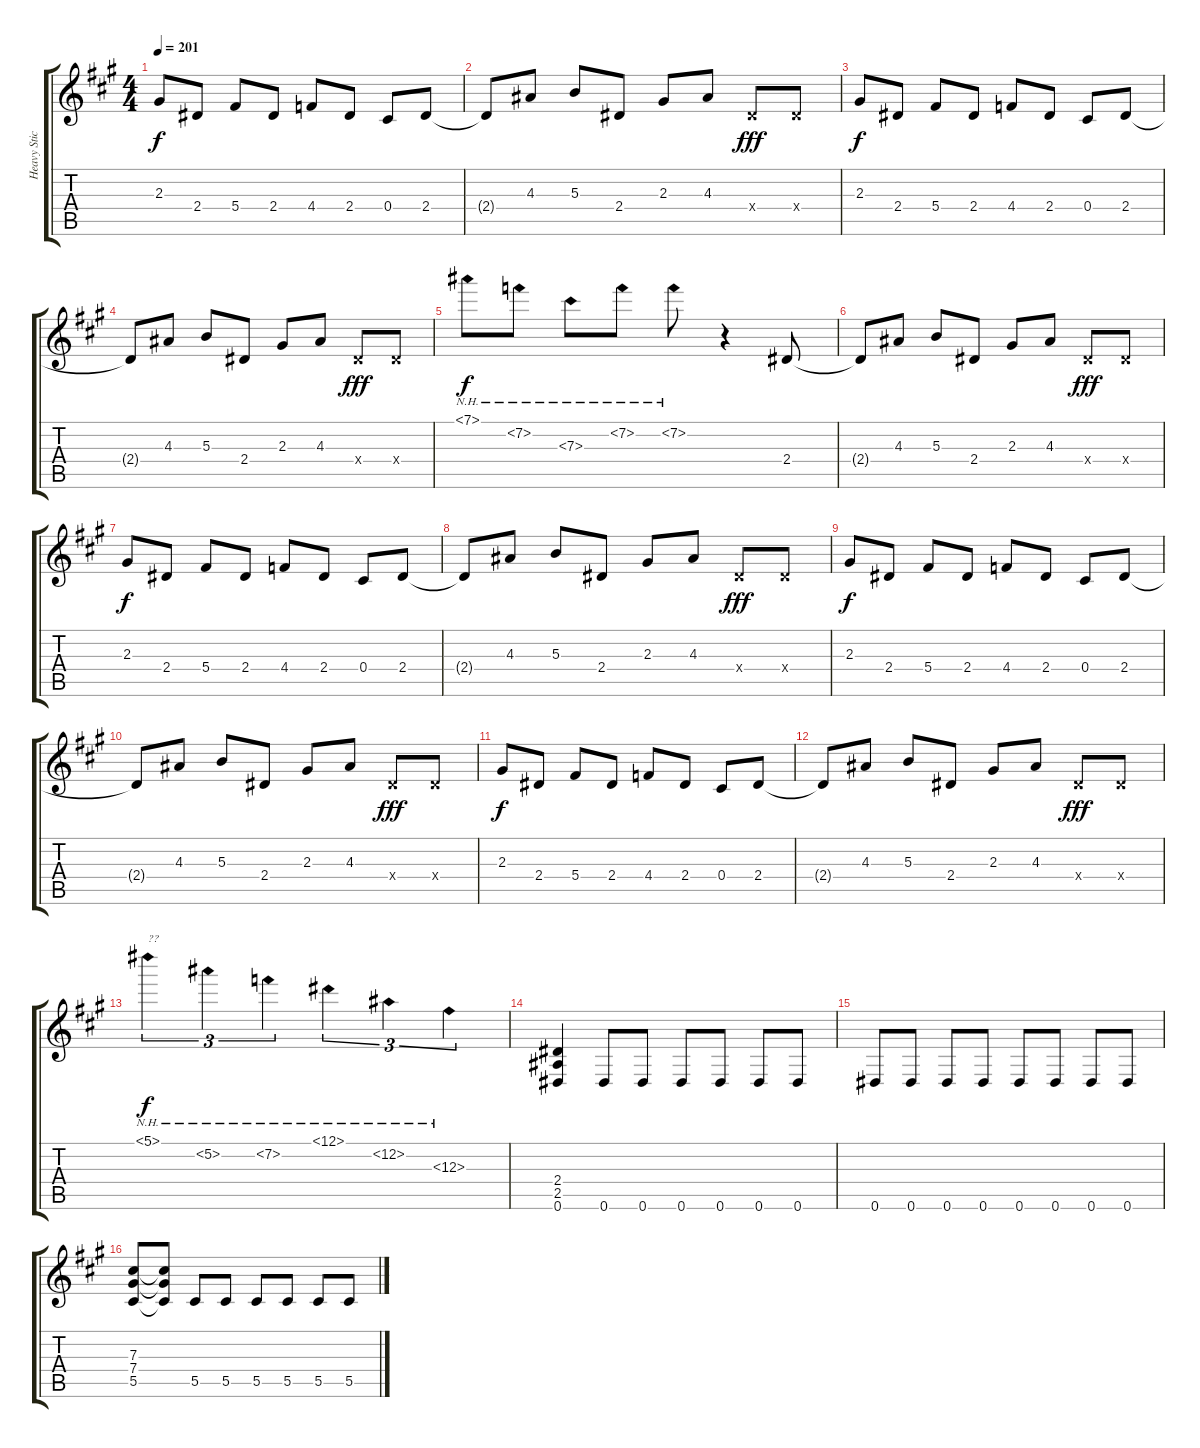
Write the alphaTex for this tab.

\track ("Heavy Stick" "Heavy Stic") {instrument distortionguitar}
\staff {score tabs}
\tuning (Eb4 Bb3 Gb3 Db3 Ab2 Eb2) {hide}
\ts (4 4)
\tempo 201
\clef g2
\ks a
2.3.8{dy f} 2.4.8 5.4.8 2.4.8 4.4.8 2.4.8 0.4.8 2.4.8 |
2.4{t}.8 4.3.8 5.3.8 2.4.8 2.3.8 4.3.8 2.4{x}.8{dy fff} 2.4{x}.8 |
2.3.8{dy f} 2.4.8 5.4.8 2.4.8 4.4.8 2.4.8 0.4.8 2.4.8 |
2.4{t}.8 4.3.8 5.3.8 2.4.8 2.3.8 4.3.8 2.4{x}.8{dy fff} 2.4{x}.8 |
7.1{nh}.8{dy f} 7.2{nh}.8 7.3{nh}.8 7.2{nh}.8 7.2{nh}.8 r.4 2.4.8 |
2.4{t}.8 4.3.8 5.3.8 2.4.8 2.3.8 4.3.8 2.4{x}.8{dy fff} 2.4{x}.8 |
2.3.8{dy f} 2.4.8 5.4.8 2.4.8 4.4.8 2.4.8 0.4.8 2.4.8 |
2.4{t}.8 4.3.8 5.3.8 2.4.8 2.3.8 4.3.8 2.4{x}.8{dy fff} 2.4{x}.8 |
2.3.8{dy f} 2.4.8 5.4.8 2.4.8 4.4.8 2.4.8 0.4.8 2.4.8 |
2.4{t}.8 4.3.8 5.3.8 2.4.8 2.3.8 4.3.8 2.4{x}.8{dy fff} 2.4{x}.8 |
2.3.8{dy f} 2.4.8 5.4.8 2.4.8 4.4.8 2.4.8 0.4.8 2.4.8 |
2.4{t}.8 4.3.8 5.3.8 2.4.8 2.3.8 4.3.8 2.4{x}.8{dy fff} 2.4{x}.8 |
5.1{nh}.4{tu (3 2) txt "??" dy f} 5.2{nh}.4{tu (3 2)} 7.2{nh}.4{tu (3 2)} 12.1{nh}.4{tu (3 2)} 12.2{nh}.4{tu (3 2)} 12.3{nh}.4{tu (3 2)} |
(2.4 2.5 0.6).4 0.6.8 0.6.8 0.6.8 0.6.8 0.6.8 0.6.8 |
0.6.8 0.6.8 0.6.8 0.6.8 0.6.8 0.6.8 0.6.8 0.6.8 |
(7.3 7.4 5.5).8 (7.3{t} 7.4{t} 5.5{t}).8 5.5.8 5.5.8 5.5.8 5.5.8 5.5.8 5.5.8
